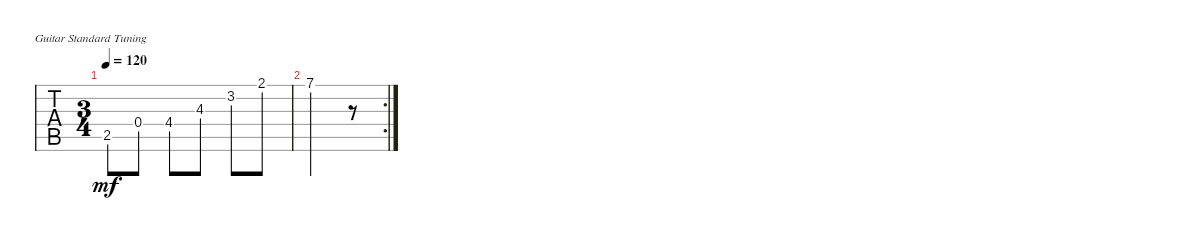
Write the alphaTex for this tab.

\defaultSystemsLayout 4
\bracketExtendMode groupsimilarinstruments
\singleTrackTrackNamePolicy hidden
\multiTrackTrackNamePolicy hidden
\firstSystemTrackNameOrientation horizontal
\otherSystemsTrackNameOrientation horizontal
\track ("Steel Guitar" "S-Gt") {instrument acousticguitarsteel}
\staff {tabs}
\tuning (E4 B3 G3 D3 A2 E2)
\ts (3 4)
\tempo 120
\clef g2
\ks d
2.5.8{dy mf} 0.4.8 4.4.8 4.3.8 3.2.8 2.1.8 |
\rc 2
7.1.2 r.8
